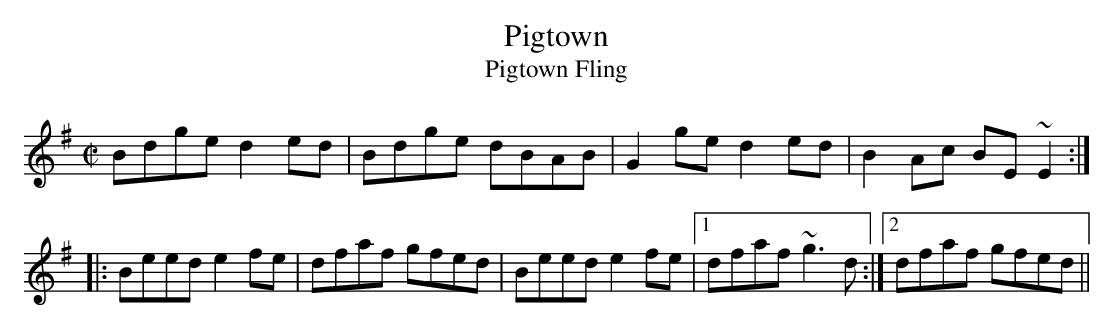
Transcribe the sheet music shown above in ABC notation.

X:1
T:Pigtown
T:Pigtown Fling
M:C|
K:Em
Bdge d2ed|Bdge dBAB|G2ge d2ed|B2Ac BE~E2::\
Beed e2fe|dfaf gfed|Beed e2fe|1 dfaf ~g3d:|2 dfaf gfed||
